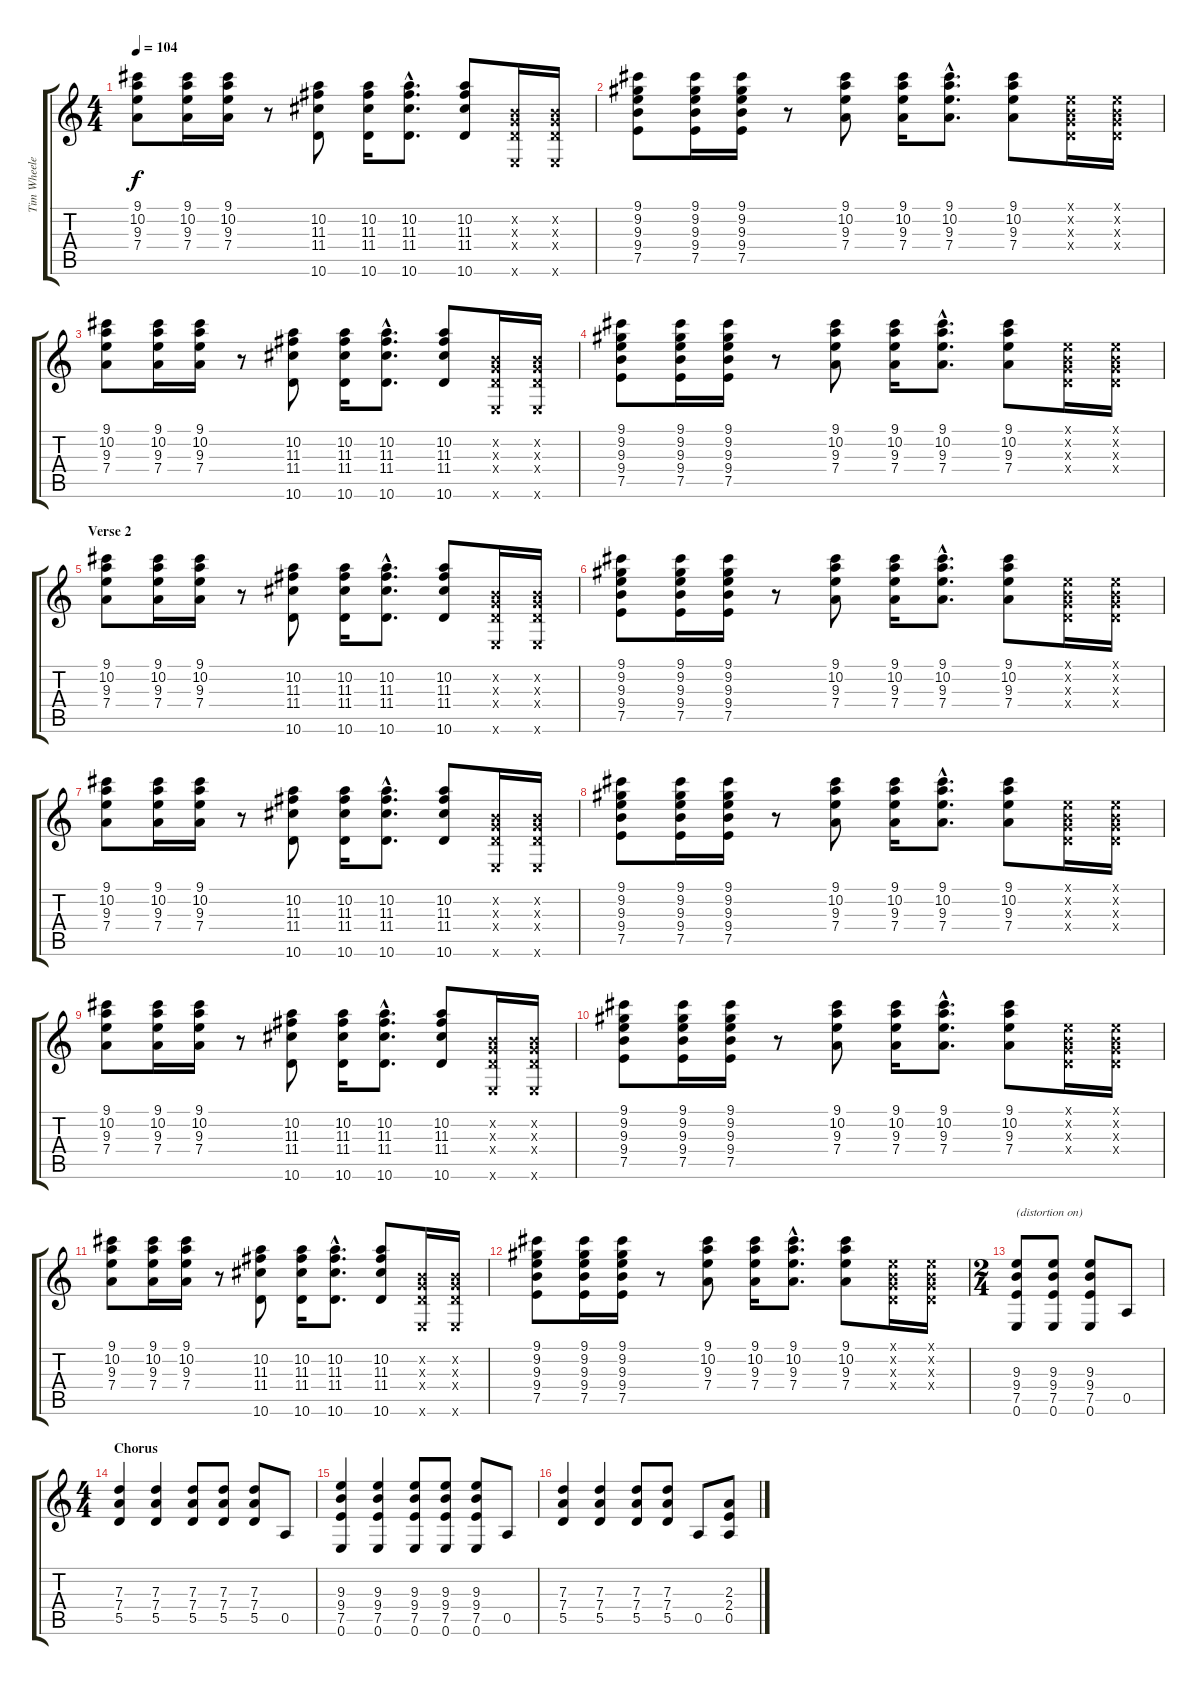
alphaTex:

\track ("Tim Wheeler" "Tim Wheele") {instrument distortionguitar}
\staff {score tabs}
\tuning (E4 B3 G3 D3 A2 E2) {hide}
\ts (4 4)
\tempo 104
\clef g2
\ks c
(9.1 10.2 9.3 7.4).8{dy f} (9.1 10.2 9.3 7.4).16 (9.1 10.2 9.3 7.4).16 r.8 (10.2 11.3 11.4 10.6).8 (10.2 11.3 11.4 10.6).16 (10.2{hac} 11.3{hac} 11.4{hac} 10.6{hac}).8{d} (10.2 11.3 11.4 10.6).8 (0.2{x} 0.3{x} 0.4{x} 0.6{x}).16 (0.2{x} 0.3{x} 0.4{x} 0.6{x}).16 |
(9.1 9.2 9.3 9.4 7.5).8 (9.1 9.2 9.3 9.4 7.5).16 (9.1 9.2 9.3 9.4 7.5).16 r.8 (9.1 10.2 9.3 7.4).8 (9.1 10.2 9.3 7.4).16 (9.1{hac} 10.2{hac} 9.3{hac} 7.4{hac}).8{d} (9.1 10.2 9.3 7.4).8 (0.1{x} 0.2{x} 0.3{x} 0.4{x}).16 (0.1{x} 0.2{x} 0.3{x} 0.4{x}).16 |
(9.1 10.2 9.3 7.4).8 (9.1 10.2 9.3 7.4).16 (9.1 10.2 9.3 7.4).16 r.8 (10.2 11.3 11.4 10.6).8 (10.2 11.3 11.4 10.6).16 (10.2{hac} 11.3{hac} 11.4{hac} 10.6{hac}).8{d} (10.2 11.3 11.4 10.6).8 (0.2{x} 0.3{x} 0.4{x} 0.6{x}).16 (0.2{x} 0.3{x} 0.4{x} 0.6{x}).16 |
(9.1 9.2 9.3 9.4 7.5).8 (9.1 9.2 9.3 9.4 7.5).16 (9.1 9.2 9.3 9.4 7.5).16 r.8 (9.1 10.2 9.3 7.4).8 (9.1 10.2 9.3 7.4).16 (9.1{hac} 10.2{hac} 9.3{hac} 7.4{hac}).8{d} (9.1 10.2 9.3 7.4).8 (0.1{x} 0.2{x} 0.3{x} 0.4{x}).16 (0.1{x} 0.2{x} 0.3{x} 0.4{x}).16 |
\section ("" "Verse 2")
(9.1 10.2 9.3 7.4).8 (9.1 10.2 9.3 7.4).16 (9.1 10.2 9.3 7.4).16 r.8 (10.2 11.3 11.4 10.6).8 (10.2 11.3 11.4 10.6).16 (10.2{hac} 11.3{hac} 11.4{hac} 10.6{hac}).8{d} (10.2 11.3 11.4 10.6).8 (0.2{x} 0.3{x} 0.4{x} 0.6{x}).16 (0.2{x} 0.3{x} 0.4{x} 0.6{x}).16 |
(9.1 9.2 9.3 9.4 7.5).8 (9.1 9.2 9.3 9.4 7.5).16 (9.1 9.2 9.3 9.4 7.5).16 r.8 (9.1 10.2 9.3 7.4).8 (9.1 10.2 9.3 7.4).16 (9.1{hac} 10.2{hac} 9.3{hac} 7.4{hac}).8{d} (9.1 10.2 9.3 7.4).8 (0.1{x} 0.2{x} 0.3{x} 0.4{x}).16 (0.1{x} 0.2{x} 0.3{x} 0.4{x}).16 |
(9.1 10.2 9.3 7.4).8 (9.1 10.2 9.3 7.4).16 (9.1 10.2 9.3 7.4).16 r.8 (10.2 11.3 11.4 10.6).8 (10.2 11.3 11.4 10.6).16 (10.2{hac} 11.3{hac} 11.4{hac} 10.6{hac}).8{d} (10.2 11.3 11.4 10.6).8 (0.2{x} 0.3{x} 0.4{x} 0.6{x}).16 (0.2{x} 0.3{x} 0.4{x} 0.6{x}).16 |
(9.1 9.2 9.3 9.4 7.5).8 (9.1 9.2 9.3 9.4 7.5).16 (9.1 9.2 9.3 9.4 7.5).16 r.8 (9.1 10.2 9.3 7.4).8 (9.1 10.2 9.3 7.4).16 (9.1{hac} 10.2{hac} 9.3{hac} 7.4{hac}).8{d} (9.1 10.2 9.3 7.4).8 (0.1{x} 0.2{x} 0.3{x} 0.4{x}).16 (0.1{x} 0.2{x} 0.3{x} 0.4{x}).16 |
(9.1 10.2 9.3 7.4).8 (9.1 10.2 9.3 7.4).16 (9.1 10.2 9.3 7.4).16 r.8 (10.2 11.3 11.4 10.6).8 (10.2 11.3 11.4 10.6).16 (10.2{hac} 11.3{hac} 11.4{hac} 10.6{hac}).8{d} (10.2 11.3 11.4 10.6).8 (0.2{x} 0.3{x} 0.4{x} 0.6{x}).16 (0.2{x} 0.3{x} 0.4{x} 0.6{x}).16 |
(9.1 9.2 9.3 9.4 7.5).8 (9.1 9.2 9.3 9.4 7.5).16 (9.1 9.2 9.3 9.4 7.5).16 r.8 (9.1 10.2 9.3 7.4).8 (9.1 10.2 9.3 7.4).16 (9.1{hac} 10.2{hac} 9.3{hac} 7.4{hac}).8{d} (9.1 10.2 9.3 7.4).8 (0.1{x} 0.2{x} 0.3{x} 0.4{x}).16 (0.1{x} 0.2{x} 0.3{x} 0.4{x}).16 |
(9.1 10.2 9.3 7.4).8 (9.1 10.2 9.3 7.4).16 (9.1 10.2 9.3 7.4).16 r.8 (10.2 11.3 11.4 10.6).8 (10.2 11.3 11.4 10.6).16 (10.2{hac} 11.3{hac} 11.4{hac} 10.6{hac}).8{d} (10.2 11.3 11.4 10.6).8 (0.2{x} 0.3{x} 0.4{x} 0.6{x}).16 (0.2{x} 0.3{x} 0.4{x} 0.6{x}).16 |
(9.1 9.2 9.3 9.4 7.5).8 (9.1 9.2 9.3 9.4 7.5).16 (9.1 9.2 9.3 9.4 7.5).16 r.8 (9.1 10.2 9.3 7.4).8 (9.1 10.2 9.3 7.4).16 (9.1{hac} 10.2{hac} 9.3{hac} 7.4{hac}).8{d} (9.1 10.2 9.3 7.4).8 (0.1{x} 0.2{x} 0.3{x} 0.4{x}).16 (0.1{x} 0.2{x} 0.3{x} 0.4{x}).16 |
\ts (2 4)
(9.3 9.4 7.5 0.6).8{txt "(distortion on)" volume 13 instrument distortionguitar} (9.3 9.4 7.5 0.6).8 (9.3 9.4 7.5 0.6).8 0.5.8 |
\ts (4 4)
\section ("" "Chorus")
(7.3 7.4 5.5).4 (7.3 7.4 5.5).4 (7.3 7.4 5.5).8 (7.3 7.4 5.5).8 (7.3 7.4 5.5).8 0.5.8 |
(9.3 9.4 7.5 0.6).4 (9.3 9.4 7.5 0.6).4 (9.3 9.4 7.5 0.6).8 (9.3 9.4 7.5 0.6).8 (9.3 9.4 7.5 0.6).8 0.5.8 |
(7.3 7.4 5.5).4 (7.3 7.4 5.5).4 (7.3 7.4 5.5).8 (7.3 7.4 5.5).8 0.5.8 (2.3 2.4 0.5).8
